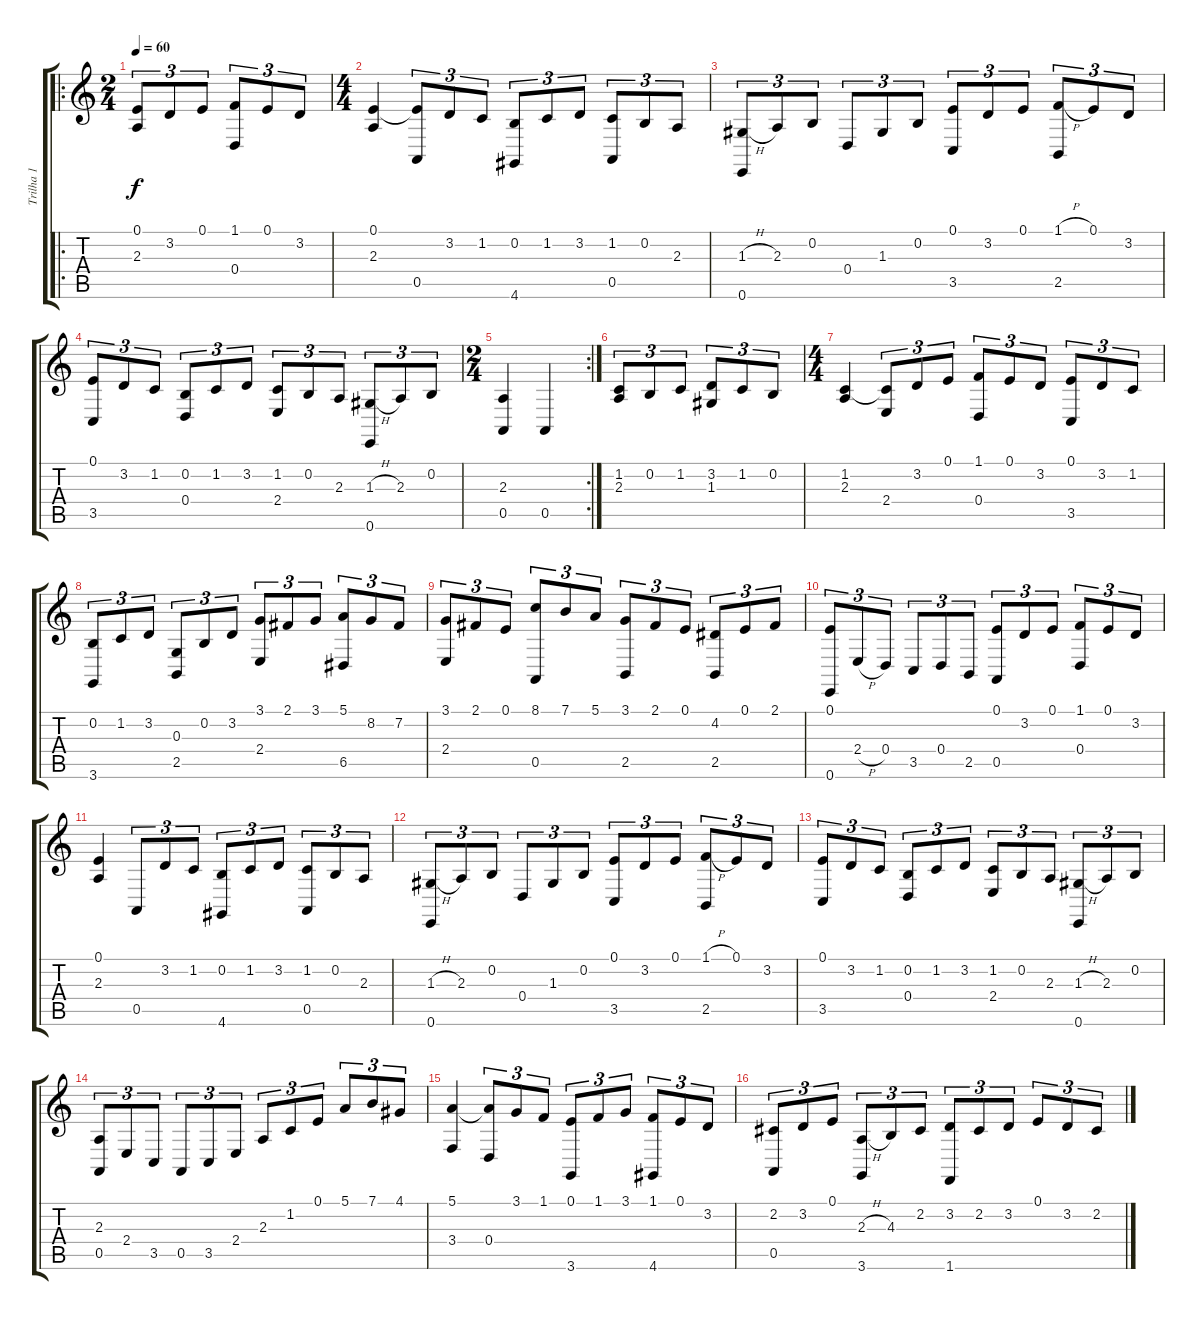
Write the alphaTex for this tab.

\track ("Trilha 1" "Trilha 1") {instrument acousticgrandpiano}
\staff {score tabs}
\tuning (E4 B3 G3 D3 A2 E2) {hide}
\ro
\ts (2 4)
\tempo 60
\clef g2
\ks c
(0.1 2.3).8{tu (3 2) dy f instrument acousticgrandpiano} 3.2.8{tu (3 2)} 0.1.8{tu (3 2)} (1.1 0.4).8{tu (3 2)} 0.1.8{tu (3 2)} 3.2.8{tu (3 2)} |
\ts (4 4)
(0.1 2.3).4 (0.1{t} 0.5).8{tu (3 2)} 3.2.8{tu (3 2)} 1.2.8{tu (3 2)} (0.2 4.6).8{tu (3 2)} 1.2.8{tu (3 2)} 3.2.8{tu (3 2)} (1.2 0.5).8{tu (3 2)} 0.2.8{tu (3 2)} 2.3.8{tu (3 2)} |
(1.3{h} 0.6).8{tu (3 2)} 2.3.8{tu (3 2)} 0.2.8{tu (3 2)} 0.4.8{tu (3 2)} 1.3.8{tu (3 2)} 0.2.8{tu (3 2)} (0.1 3.5).8{tu (3 2)} 3.2.8{tu (3 2)} 0.1.8{tu (3 2)} (1.1{h} 2.5).8{tu (3 2)} 0.1.8{tu (3 2)} 3.2.8{tu (3 2)} |
(0.1 3.5).8{tu (3 2)} 3.2.8{tu (3 2)} 1.2.8{tu (3 2)} (0.2 0.4).8{tu (3 2)} 1.2.8{tu (3 2)} 3.2.8{tu (3 2)} (1.2 2.4).8{tu (3 2)} 0.2.8{tu (3 2)} 2.3.8{tu (3 2)} (1.3{h} 0.6).8{tu (3 2)} 2.3.8{tu (3 2)} 0.2.8{tu (3 2)} |
\rc 2
\ts (2 4)
(2.3 0.5).4 0.5.4 |
(1.2 2.3).8{tu (3 2)} 0.2.8{tu (3 2)} 1.2.8{tu (3 2)} (3.2 1.3).8{tu (3 2)} 1.2.8{tu (3 2)} 0.2.8{tu (3 2)} |
\ts (4 4)
(1.2 2.3).4 (1.2{t} 2.4).8{tu (3 2)} 3.2.8{tu (3 2)} 0.1.8{tu (3 2)} (1.1 0.4).8{tu (3 2)} 0.1.8{tu (3 2)} 3.2.8{tu (3 2)} (0.1 3.5).8{tu (3 2)} 3.2.8{tu (3 2)} 1.2.8{tu (3 2)} |
(0.2 3.6).8{tu (3 2)} 1.2.8{tu (3 2)} 3.2.8{tu (3 2)} (0.3 2.5).8{tu (3 2)} 0.2.8{tu (3 2)} 3.2.8{tu (3 2)} (3.1 2.4).8{tu (3 2)} 2.1.8{tu (3 2)} 3.1.8{tu (3 2)} (5.1 6.5).8{tu (3 2)} 8.2.8{tu (3 2)} 7.2.8{tu (3 2)} |
(3.1 2.4).8{tu (3 2)} 2.1.8{tu (3 2)} 0.1.8{tu (3 2)} (8.1 0.5).8{tu (3 2)} 7.1.8{tu (3 2)} 5.1.8{tu (3 2)} (3.1 2.5).8{tu (3 2)} 2.1.8{tu (3 2)} 0.1.8{tu (3 2)} (4.2 2.5).8{tu (3 2)} 0.1.8{tu (3 2)} 2.1.8{tu (3 2)} |
(0.1 0.6).8{tu (3 2)} 2.4{h}.8{tu (3 2)} 0.4.8{tu (3 2)} 3.5.8{tu (3 2)} 0.4.8{tu (3 2)} 2.5.8{tu (3 2)} (0.1 0.5).8{tu (3 2)} 3.2.8{tu (3 2)} 0.1.8{tu (3 2)} (1.1 0.4).8{tu (3 2)} 0.1.8{tu (3 2)} 3.2.8{tu (3 2)} |
(0.1 2.3).4 0.5.8{tu (3 2)} 3.2.8{tu (3 2)} 1.2.8{tu (3 2)} (0.2 4.6).8{tu (3 2)} 1.2.8{tu (3 2)} 3.2.8{tu (3 2)} (1.2 0.5).8{tu (3 2)} 0.2.8{tu (3 2)} 2.3.8{tu (3 2)} |
(1.3{h} 0.6).8{tu (3 2)} 2.3.8{tu (3 2)} 0.2.8{tu (3 2)} 0.4.8{tu (3 2)} 1.3.8{tu (3 2)} 0.2.8{tu (3 2)} (0.1 3.5).8{tu (3 2)} 3.2.8{tu (3 2)} 0.1.8{tu (3 2)} (1.1{h} 2.5).8{tu (3 2)} 0.1.8{tu (3 2)} 3.2.8{tu (3 2)} |
(0.1 3.5).8{tu (3 2)} 3.2.8{tu (3 2)} 1.2.8{tu (3 2)} (0.2 0.4).8{tu (3 2)} 1.2.8{tu (3 2)} 3.2.8{tu (3 2)} (1.2 2.4).8{tu (3 2)} 0.2.8{tu (3 2)} 2.3.8{tu (3 2)} (1.3{h} 0.6).8{tu (3 2)} 2.3.8{tu (3 2)} 0.2.8{tu (3 2)} |
(2.3 0.5).8{tu (3 2)} 2.4.8{tu (3 2)} 3.5.8{tu (3 2)} 0.5.8{tu (3 2)} 3.5.8{tu (3 2)} 2.4.8{tu (3 2)} 2.3.8{tu (3 2)} 1.2.8{tu (3 2)} 0.1.8{tu (3 2)} 5.1.8{tu (3 2)} 7.1.8{tu (3 2)} 4.1.8{tu (3 2)} |
(5.1 3.4).4 (5.1{t} 0.4).8{tu (3 2)} 3.1.8{tu (3 2)} 1.1.8{tu (3 2)} (0.1 3.6).8{tu (3 2)} 1.1.8{tu (3 2)} 3.1.8{tu (3 2)} (1.1 4.6).8{tu (3 2)} 0.1.8{tu (3 2)} 3.2.8{tu (3 2)} |
(2.2 0.5).8{tu (3 2)} 3.2.8{tu (3 2)} 0.1.8{tu (3 2)} (2.3{h} 3.6).8{tu (3 2)} 4.3.8{tu (3 2)} 2.2.8{tu (3 2)} (3.2 1.6).8{tu (3 2)} 2.2.8{tu (3 2)} 3.2.8{tu (3 2)} 0.1.8{tu (3 2)} 3.2.8{tu (3 2)} 2.2.8{tu (3 2)}
